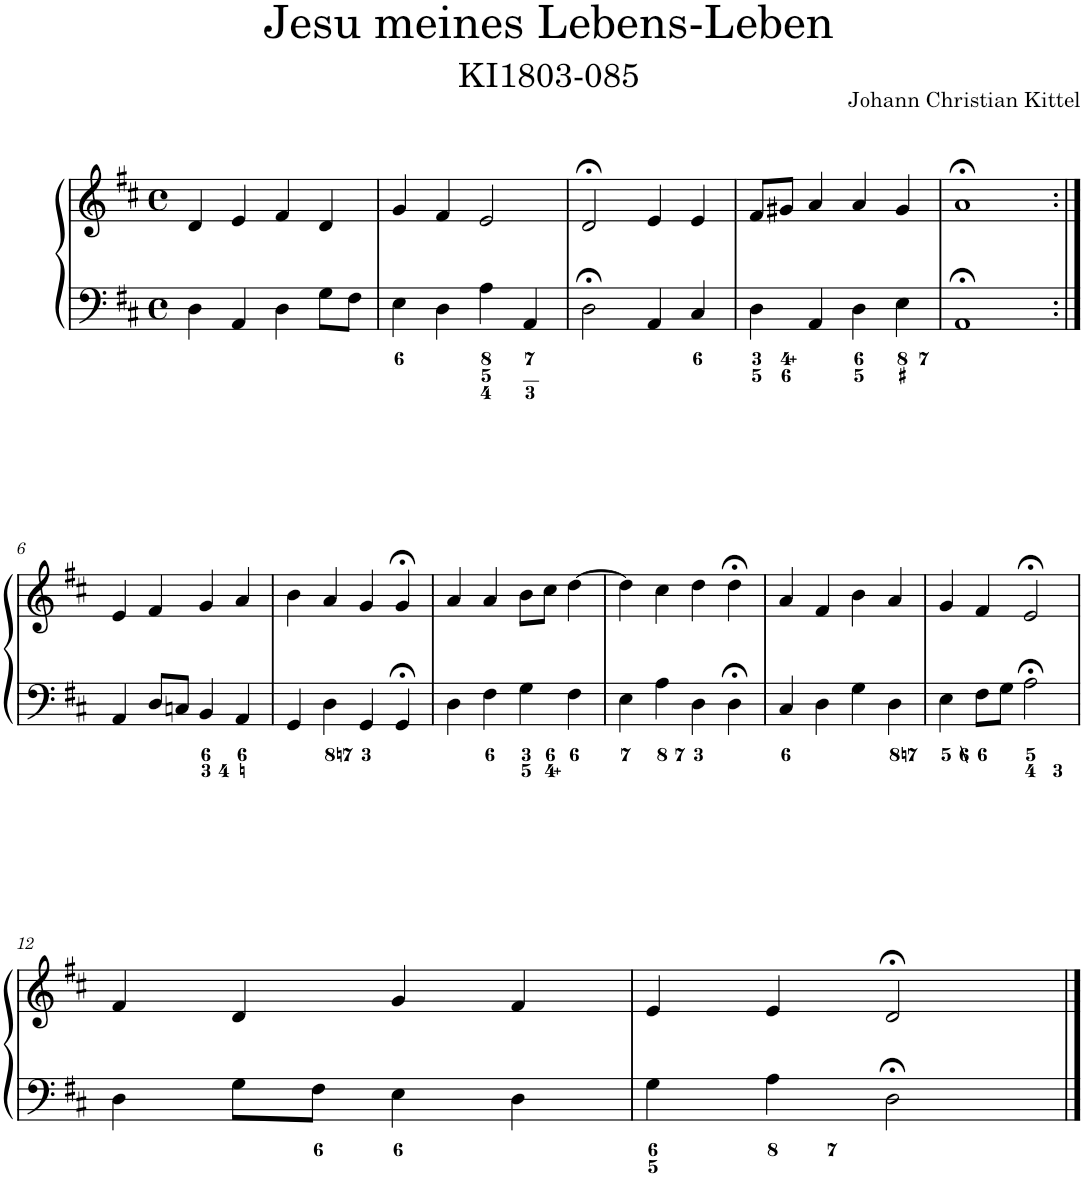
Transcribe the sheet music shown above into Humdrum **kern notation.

**kern	**kern
*part1	*part1
*staff2	*staff1
*I"Piano	*
*I'Pno.	*
*clefF4	*clefG2
*k[f#c#]	*k[f#c#]
*M4/4	*M4/4
*met(c)	*met(c)
=1	=1
4D\	4d/
4AA/	4e/
4D\	4f#/
8G\L	4d/
8F#\J	.
=2	=2
4E\	4g/
4D\	4f#/
4A\	2e/
4AA/	.
=3	=3
2D;<\	2d;</
4AA/	4e/
4C#/	4e/
=4	=4
4D\	8f#/L
.	8g#X/J
4AA/	4a/
4D\	4a/
4E\	4g#/
=5	=5
1AA;<	1a;<
!!LO:LB:g=z
=6:|!	=6:|!
4AA/	4e/
8D/L	4f#/
8Cn/J	.
4BB/	4g/
4AA/	4a/
=7	=7
4GG/	4b\
4D\	4a/
4GG/	4g/
4GG;</	4g;</
=8	=8
4D\	4a/
4F#\	4a/
4G\	8b\L
.	8cc#\J
4F#\	[4dd\
=9	=9
4E\	4dd\]
4A\	4cc#\
4D\	4dd\
4D;<\	4dd;<\
=10	=10
4C#/	4a/
4D\	4f#/
4G\	4b\
4D\	4a/
=11	=11
4E\	4g/
8F#\L	4f#/
8G\J	.
2A;<\	2e;</
!!LO:LB:g=z
=12	=12
4D\	4f#/
8G\L	4d/
8F#\J	.
4E\	4g/
4D\	4f#/
=13	=13
4G\	4e/
4A\	4e/
2D;<\	2d;</
==	==
*-	*-
